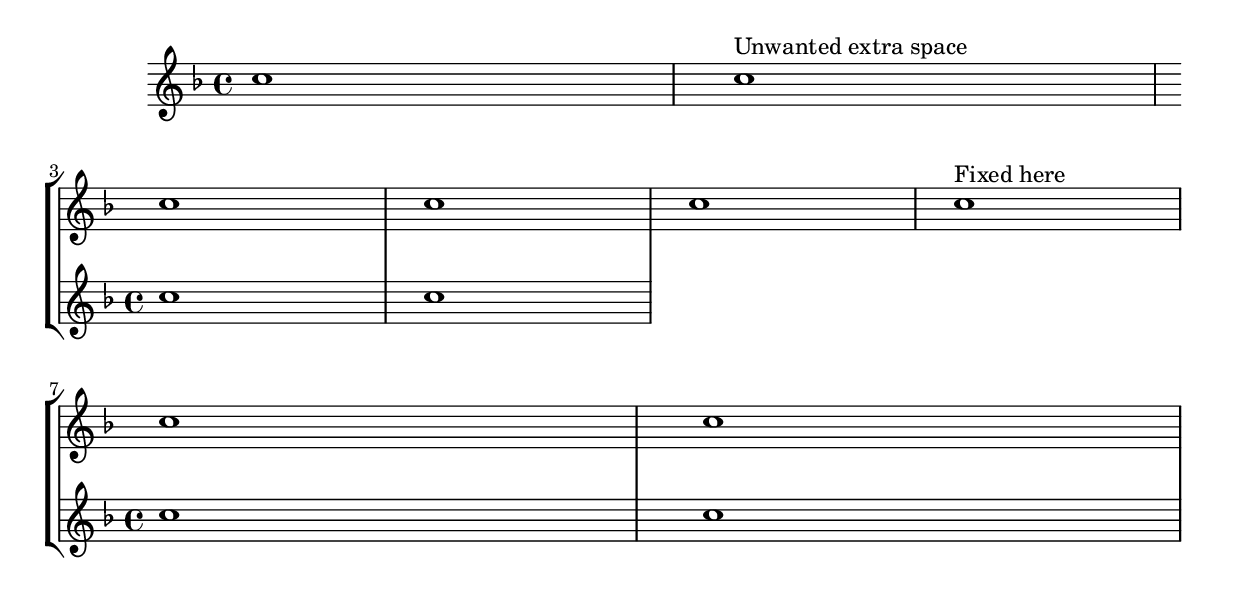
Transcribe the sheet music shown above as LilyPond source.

%% Do not edit this file; it is auto-generated from LSR http://lsr.dsi.unimi.it
%% This file is in the public domain.
%% Tags: staff-notation, contexts-and-engravers, breaks
\version "2.11.35"

\header { texidoc = "
When adding a new Staff at a line break, LilyPond will unfortunately
add some extra space at the end of the line before the break (to fit in
a key signature change, which  will never be printed anyway). The
workaround is to add a setting of Staff.explicitKeySignatureVisibility
as is shown in the example. In version 2.10 and earlier, you have to do
a similar setting for the time signatures, see the example. 
" }
% begin verbatim
\score {
  \new StaffGroup \relative c''{ 
    \new Staff 
    \key f \major
    c1 c^"Unwanted extra space" \break 
    << { c1 c }
       \new Staff { 
         \key f \major
         c1 c 
       } 
    >>
    c1 c^"Fixed here" \break 
    << { c1 c }
       \new Staff { 
         \once \set Staff.explicitKeySignatureVisibility = #end-of-line-invisible 
         %The next line is not needed in 2.11.x or later:
         \once \override Staff.TimeSignature #'break-visibility = #end-of-line-invisible 
        \key f \major
         c1 c 
       } 
    >>
  }
}

